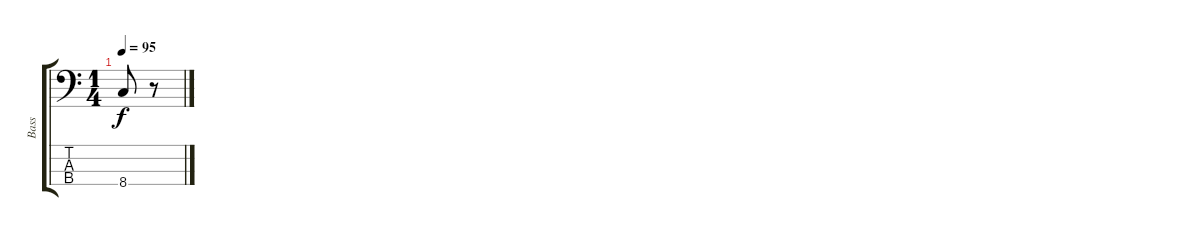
\track ("Bass" "Bass") {instrument electricbassfinger}
\staff {score tabs}
\tuning (G2 D2 A1 E1) {hide}
\ts (1 4)
\tempo 95
\clef f4
\ks c
8.4.8{dy f} r.8
